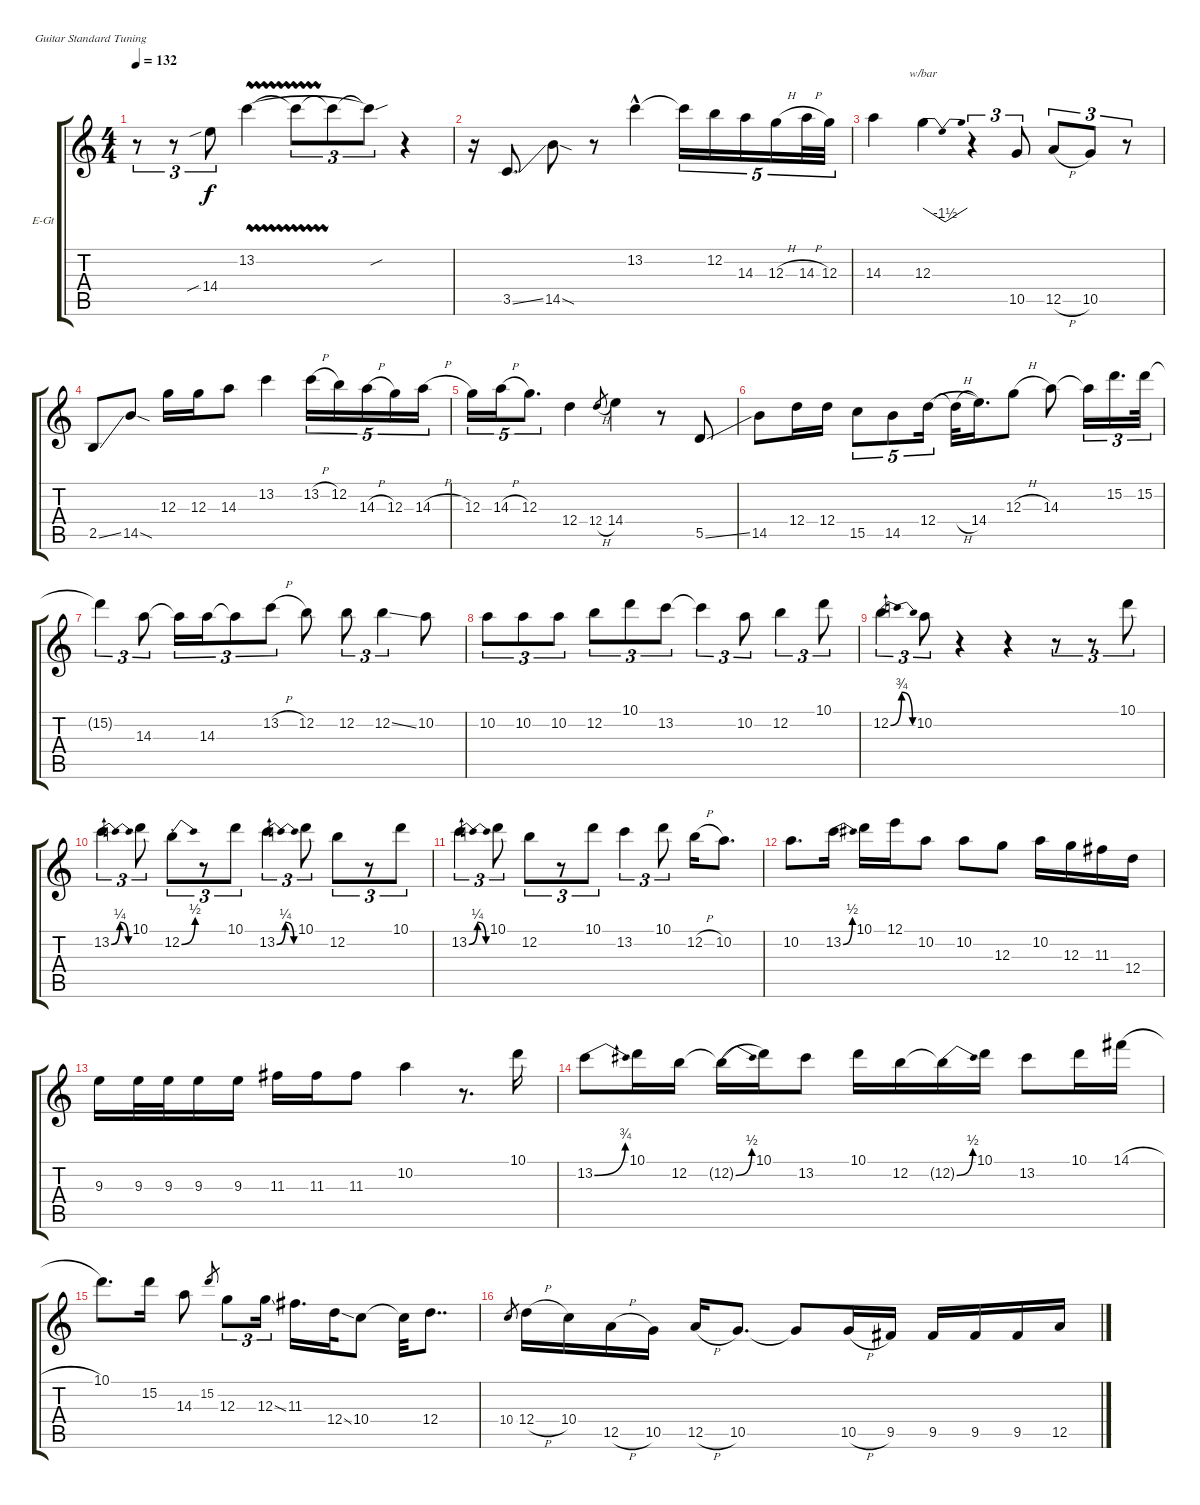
\defaultSystemsLayout 4
\bracketExtendMode groupsimilarinstruments
\multiTrackTrackNamePolicy hidden
\firstSystemTrackNameOrientation horizontal
\otherSystemsTrackNameOrientation horizontal
\track ("Electric Guitar" "E-Gt") {instrument electricguitarclean}
\staff {score tabs}
\tuning (E4 B3 G3 D3 A2 E2)
\ts (4 4)
\tempo 132
\clef g2
\ks c
r.8{tu (3 2) dy f} r.8{tu (3 2)} 14.4{sib}.8{tu (3 2)} 13.2{vw}.4{legatoorigin} 13.2{t}.8{tu (3 2) legatoorigin} 13.2{t}.8{tu (3 2) legatoorigin} 13.2{sou t}.8{tu (3 2)} r.4 |
r.16 3.5{ss}.8{d} 14.5{sod}.8 r.8 13.2{hac}.4 13.2{t}.16{tu (5 4)} 12.2.16{tu (5 4)} 14.3.16{tu (5 4)} 12.3{h}.16{tu (5 4)} 14.3{h}.32{tu (5 4)} 12.3.32{tu (5 4)} |
14.3.4 12.3.4{tbe (dip default 0 0 15 -6 27 0)} r.4{tu (3 2)} 10.5.8{tu (3 2)} 12.5{h}.8{tu (3 2)} 10.5.8{tu (3 2)} r.8{tu (3 2)} |
2.5{ss}.8 14.5{sod}.8 12.3.16 12.3.16 14.3.8 13.2.4 13.2{h}.16{tu (5 4)} 12.2.16{tu (5 4)} 14.3{h}.16{tu (5 4)} 12.3.16{tu (5 4)} 14.3{h}.16{tu (5 4)} |
12.3.16{tu (5 4)} 14.3{h}.16{tu (5 4)} 12.3.8{d tu (5 4)} 12.4.4 12.4{h}.8{gr} 14.4.4 r.8 5.5{ss}.8 |
14.5.8 12.4.16 12.4.16 15.5.8{tu (5 4)} 14.5.8{tu (5 4)} 12.4.16{tu (5 4) legatoorigin} 12.4{h t}.32{legatoorigin} 14.4.16{d} 12.3{h}.8 14.3.8 14.3{t}.16{tu (3 2)} 15.2.16{d tu (3 2)} 15.2.32{tu (3 2)} |
15.2{t}.4{tu (3 2)} 14.3.8{tu (3 2)} 14.3{t}.16{tu (3 2)} 14.3.16{tu (3 2)} 14.3{t}.8{tu (3 2)} 13.2{h}.8{tu (3 2)} 12.2.8 12.2.8{tu (3 2)} 12.2{ss}.4{tu (3 2)} 10.2.8 |
10.2.8{tu (3 2)} 10.2.8{tu (3 2)} 10.2.8{tu (3 2)} 12.2.8{tu (3 2)} 10.1.8{tu (3 2)} 13.2.8{tu (3 2)} 13.2{t}.4{tu (3 2)} 10.2.8{tu (3 2)} 12.2.4{tu (3 2)} 10.1.8{tu (3 2)} |
12.2{be (bendrelease 0 0 10.799999999999999 3 18.599999999999998 3 32.4 0)}.4{tu (3 2)} 10.2.8{tu (3 2)} r.4 r.4 r.8{tu (3 2)} r.8{tu (3 2)} 10.1.8{tu (3 2)} |
13.2{be (bendrelease 0 0 6 1 9 1 13.2 0)}.4{tu (3 2)} 10.1.8{tu (3 2)} 12.2{be (bend 0 0 5.3999999999999995 2) st}.8{tu (3 2)} r.8{tu (3 2)} 10.1.8{tu (3 2)} 13.2{be (bendrelease 0 0 5.3999999999999995 1 12.6 1 17.4 0)}.4{tu (3 2)} 10.1.8{tu (3 2)} 12.2.8{tu (3 2)} r.8{tu (3 2)} 10.1.8{tu (3 2)} |
13.2{be (bendrelease 0 0 4.8 1 12.6 1 20.4 0)}.4{tu (3 2)} 10.1.8{tu (3 2)} 12.2.8{tu (3 2)} r.8{tu (3 2)} 10.1.8{tu (3 2)} 13.2.4{tu (3 2)} 10.1.8{tu (3 2)} 12.2{h}.16 10.2.8{d} |
10.2.8{d} 13.2{be (bend 0 0 8.4 2)}.16 10.1.16 12.1.16 10.2.8 10.2.8 12.3.8 10.2.16 12.3.16 11.3.16 12.4.16 |
9.3.16 9.3.32 9.3.32 9.3.16 9.3.16 11.3.16 11.3.16 11.3.8 10.2.4 r.8{d} 10.1.16 |
13.2{be (bend 0 0 34.199999999999996 3)}.8 10.1.16 12.2.16 12.2{be (bend 0 0 39 2) t}.16{legatoorigin} 10.1.16 13.2.8 10.1.16 12.2.16 12.2{be (bend 0 0 35.4 2) t}.16 10.1.16 13.2.8 10.1.16 14.1{h}.16 |
10.1.8{d} 15.2.16 14.3.8 15.2.8{gr} 12.3.8{tu (3 2)} 12.3{ss}.16{tu (3 2)} 11.3.16{d} 12.4{ss}.32 10.4.8 10.4{t}.32 12.4.8{dd} |
10.4.8{gr} 12.4{h}.16 10.4.16 12.5{h}.16 10.5.16 12.5{h}.16 10.5.8{d} 10.5{t}.8 10.5{h}.16 9.5.16 9.5.16 9.5.16 9.5.16 12.5.16
